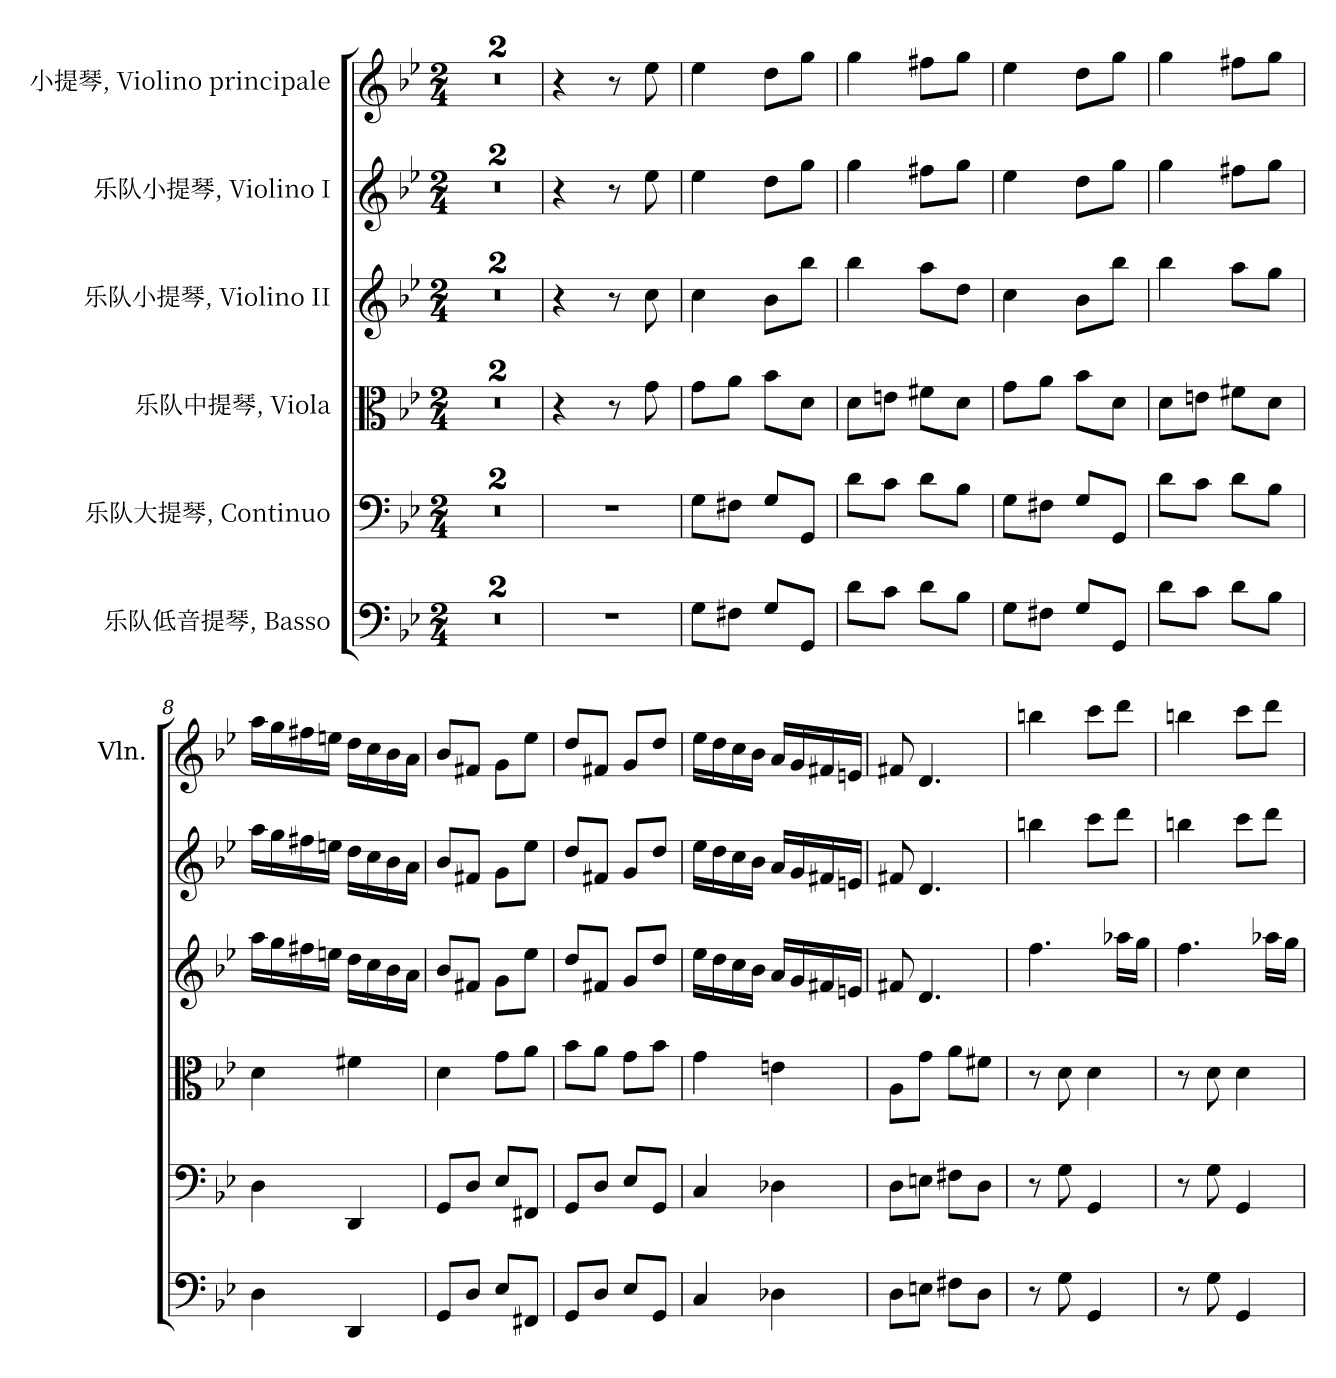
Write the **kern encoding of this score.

**kern	**kern	**kern	**kern	**kern	**kern
*part6	*part5	*part4	*part3	*part2	*part1
*staff6	*staff5	*staff4	*staff3	*staff2	*staff1
*I"乐队低音提琴, Basso	*I"乐队大提琴, Continuo	*I"乐队中提琴, Viola	*I"乐队小提琴, Violino II	*I"乐队小提琴, Violino I	*I"小提琴, Violino principale
*	*	*	*	*	*I'Vln.
*clefF4	*clefF4	*clefC3	*clefG2	*clefG2	*clefG2
*ITrd7c12	*	*	*	*	*
*k[b-e-]	*k[b-e-]	*k[b-e-]	*k[b-e-]	*k[b-e-]	*k[b-e-]
*M2/4	*M2/4	*M2/4	*M2/4	*M2/4	*M2/4
*MM238	*MM238	*MM238	*MM238	*MM238	*MM238
=1	=1	=1	=1	=1	=1
2r	2r	2r	2r	2r	2r
=2	=2	=2	=2	=2	=2
*	*	*	*	*	*MM120
2r	2r	2r	2r	2r	2r
=3	=3	=3	=3	=3	=3
2r	2r	4r	4r	4r	4r
.	.	8r	8r	8r	8r
.	.	8g\	8cc\	8ee-\	8ee-\
=4	=4	=4	=4	=4	=4
8GG\L	8G\L	8g\L	4cc\	4ee-\	4ee-\
8FF#X\J	8F#X\J	8a\J	.	.	.
8GG/L	8G/L	8b-\L	8b-\L	8dd\L	8dd\L
8GGG/J	8GG/J	8d\J	8bb-\J	8gg\J	8gg\J
=5	=5	=5	=5	=5	=5
8D\L	8d\L	8d\L	4bb-\	4gg\	4gg\
8C\J	8c\J	8en\J	.	.	.
8D\L	8d\L	8f#X\L	8aa\L	8ff#X\L	8ff#X\L
8BB-\J	8B-\J	8d\J	8dd\J	8gg\J	8gg\J
=6	=6	=6	=6	=6	=6
8GG\L	8G\L	8g\L	4cc\	4ee-\	4ee-\
8FF#X\J	8F#X\J	8a\J	.	.	.
8GG/L	8G/L	8b-\L	8b-\L	8dd\L	8dd\L
8GGG/J	8GG/J	8d\J	8bb-\J	8gg\J	8gg\J
!!LO:LB:g=z
=7	=7	=7	=7	=7	=7
8D\L	8d\L	8d\L	4bb-\	4gg\	4gg\
8C\J	8c\J	8en\J	.	.	.
8D\L	8d\L	8f#X\L	8aa\L	8ff#X\L	8ff#X\L
8BB-\J	8B-\J	8d\J	8gg\J	8gg\J	8gg\J
=8	=8	=8	=8	=8	=8
4DD\	4D\	4d\	16aa\LL	16aa\LL	16aa\LL
.	.	.	16gg\	16gg\	16gg\
.	.	.	16ff#X\	16ff#X\	16ff#X\
.	.	.	16een\JJ	16een\JJ	16een\JJ
4DDD/	4DD/	4f#X\	16dd\LL	16dd\LL	16dd\LL
.	.	.	16cc\	16cc\	16cc\
.	.	.	16b-\	16b-\	16b-\
.	.	.	16a\JJ	16a\JJ	16a\JJ
=9	=9	=9	=9	=9	=9
*	*	*	*	*	*MM117
8GGG/L	8GG/L	4d\	8b-/L	8b-/L	8b-/L
*	*	*	*	*	*MM119
8DD/J	8D/J	.	8f#X/J	8f#X/J	8f#X/J
*	*	*	*	*	*MM117
8EE-/L	8E-/L	8g\L	8g\L	8g\L	8g\L
*	*	*	*	*	*MM120
8FFF#X/J	8FF#X/J	8a\J	8ee-\J	8ee-\J	8ee-\J
=10	=10	=10	=10	=10	=10
8GGG/L	8GG/L	8b-\L	8dd/L	8dd/L	8dd/L
8DD/J	8D/J	8a\J	8f#X/J	8f#X/J	8f#X/J
8EE-/L	8E-/L	8g\L	8g/L	8g/L	8g/L
8GGG/J	8GG/J	8b-\J	8dd/J	8dd/J	8dd/J
=11	=11	=11	=11	=11	=11
4CC/	4C/	4g\	16ee-\LL	16ee-\LL	16ee-\LL
.	.	.	16dd\	16dd\	16dd\
.	.	.	16cc\	16cc\	16cc\
.	.	.	16b-\JJ	16b-\JJ	16b-\JJ
4DD-X\	4D-X\	4en\	16a/LL	16a/LL	16a/LL
.	.	.	16g/	16g/	16g/
.	.	.	16f#X/	16f#X/	16f#X/
.	.	.	16en/JJ	16en/JJ	16en/JJ
!!LO:PB:g=z
=12	=12	=12	=12	=12	=12
8DD\L	8D\L	8A\L	8f#X/	8f#X/	8f#X/
8EEn\J	8En\J	8g\J	4.d/	4.d/	4.d/
8FF#X\L	8F#X\L	8a\L	.	.	.
8DD\J	8D\J	8f#X\J	.	.	.
=13	=13	=13	=13	=13	=13
8r	8r	8r	4.ff\	4bbn\	4bbn\
8GG\	8G\	8d\	.	.	.
4GGG/	4GG/	4d\	.	8ccc\L	8ccc\L
.	.	.	16aa-X\LL	8ddd\J	8ddd\J
.	.	.	16gg\JJ	.	.
=14	=14	=14	=14	=14	=14
8r	8r	8r	4.ff\	4bbn\	4bbn\
8GG\	8G\	8d\	.	.	.
4GGG/	4GG/	4d\	.	8ccc\L	8ccc\L
.	.	.	16aa-X\LL	8ddd\J	8ddd\J
.	.	.	16gg\JJ	.	.
=	=	=	=	=	=
*-	*-	*-	*-	*-	*-
